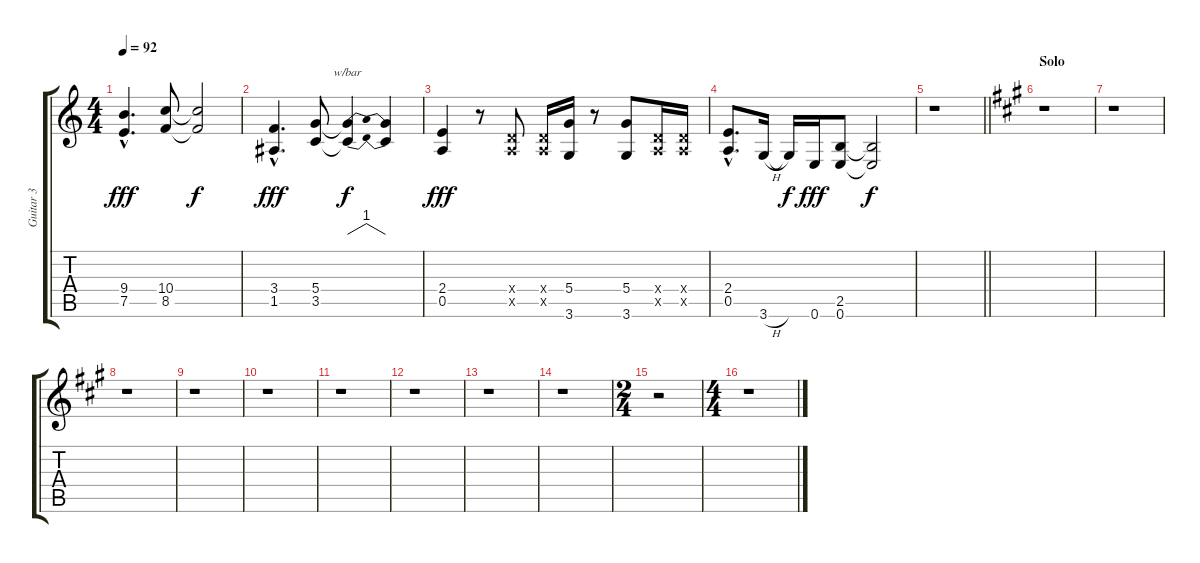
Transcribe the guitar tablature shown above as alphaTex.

\track ("Guitar 3" "Guitar 3") {instrument distortionguitar}
\staff {score tabs}
\tuning (E4 B3 G3 D3 A2 E2) {hide}
\ts (4 4)
\tempo 92
\clef g2
\ks c
(9.4{hac} 7.5{hac}).4{d dy fff} (10.4 8.5).8 (10.4{t} 8.5{t}).2{dy f} |
(3.4{hac} 1.5{hac}).4{d dy fff} (5.4 3.5).8 (5.4{t} 3.5{t}).4{tbe (dip default 0 0 30 4 60 0) dy f} (5.4{t} 3.5{t}).4 |
(2.4 0.5).4{dy fff} r.8 (0.4{x} 0.5{x}).8 (0.4{x} 0.5{x}).16 (5.4 3.6).16 r.8 (5.4 3.6).8 (0.4{x} 0.5{x}).16 (0.4{x} 0.5{x}).16 |
(2.4{hac} 0.5{hac}).8{d} 3.6{h}.16 3.6{t}.16{dy f} 0.6.16{dy fff} (2.5 0.6).8 (2.5{t} 0.6{t}).2{dy f} |
\barLineRight lightlight
r.1 |
\section ("" "Solo")
\ks a
r.1 |
r.1 |
r.1 |
r.1 |
r.1 |
r.1 |
r.1 |
r.1 |
r.1 |
\ts (2 4)
r.2 |
\ts (4 4)
r.1
